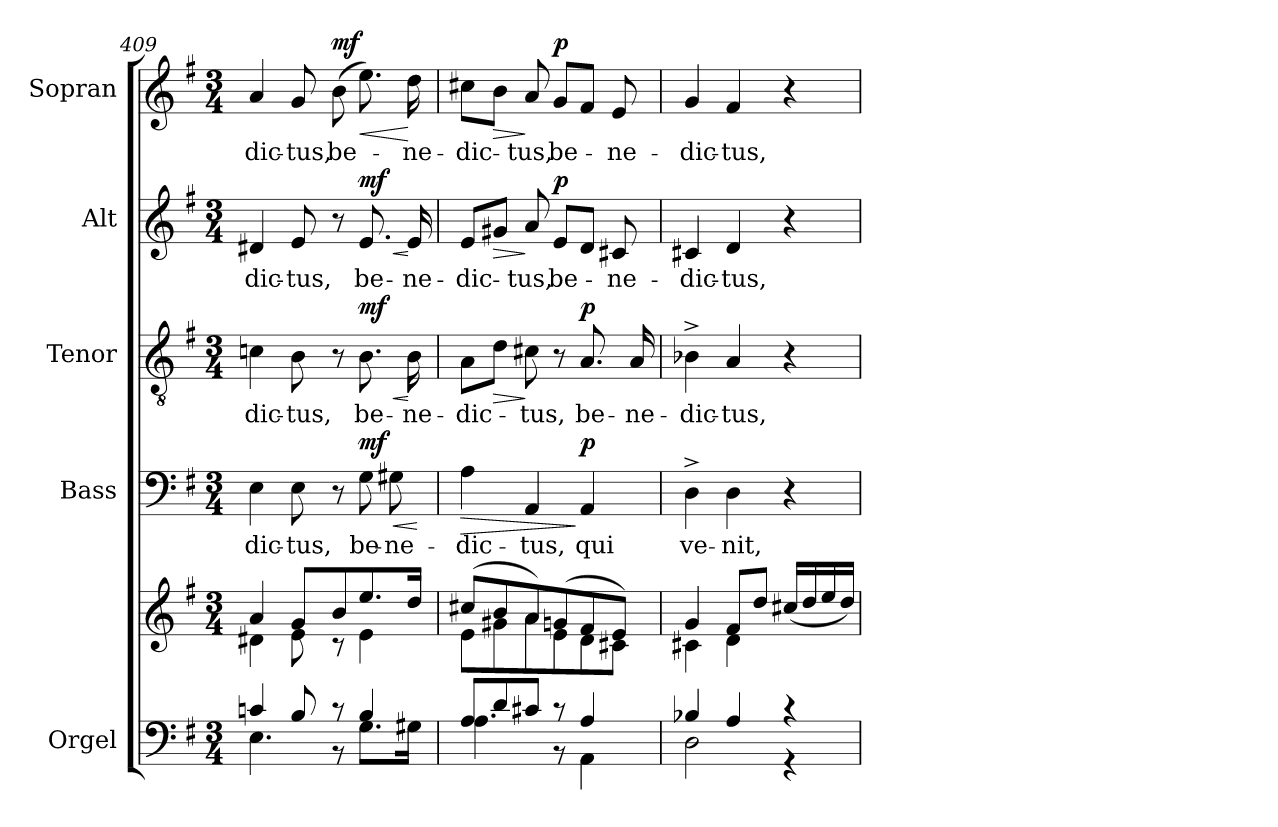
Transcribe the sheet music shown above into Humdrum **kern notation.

**kern	**kern	**kern	**text	**dynam	**kern	**text	**dynam	**kern	**text	**dynam	**kern	**text	**dynam
*part5	*part5	*part4	*part4	*part4	*part3	*part3	*part3	*part2	*part2	*part2	*part1	*part1	*part1
*staff6	*staff5	*staff4	*staff4	*staff4	*staff3	*staff3	*staff3	*staff2	*staff2	*staff2	*staff1	*staff1	*staff1
*I"Orgel	*	*I"Bass	*	*	*I"Tenor	*	*	*I"Alt	*	*	*I"Sopran	*	*
*I'Org.	*	*I'B.	*	*	*I'T.	*	*	*I'A.	*	*	*I'S.	*	*
*clefF4	*clefG2	*clefF4	*	*	*clefGv2	*	*	*clefG2	*	*	*clefG2	*	*
*k[f#]	*k[f#]	*k[f#]	*	*	*k[f#]	*	*	*k[f#]	*	*	*k[f#]	*	*
*G:	*G:	*G:	*	*	*G:	*	*	*G:	*	*	*G:	*	*
*M3/4	*M3/4	*M3/4	*	*	*M3/4	*	*	*M3/4	*	*	*M3/4	*	*
=409	=409	=409	=409	=409	=409	=409	=409	=409	=409	=409	=409	=409	=409
*^	*^	*	*	*	*	*	*	*	*	*	*	*	*
!	!	!	!	!	!LO:LY:b	!	!	!LO:LY:b	!	!	!LO:LY:b	!	!	!LO:LY:b	!
4cn/	4.E\	4a/	4d#X\	4E\	-dic-	.	4cn\	-dic-	.	4d#X/	-dic-	.	4a/	-dic-	.
!	!	!	!	!	!LO:LY:b	!	!	!LO:LY:b	!	!	!LO:LY:b	!	!	!LO:LY:b	!
8B/	.	8g/L	8e\	8E\	-tus,	.	8B\	-tus,	.	8e/	-tus,	.	8g/	-tus,	.
!	!	!	!	!	!	!	!	!	!	!	!	!	!	!LO:LY:b	!LO:DY:a
8r	8r	8b/	8rc	8r	.	.	8r	.	.	8r	.	.	(>8b\	be-	mf
!	!	!	!	!	!LO:LY:b	!LO:HP:b	!	!LO:LY:b	!LO:HP:b	!	!LO:LY:b	!LO:HP:b	!	!	!LO:HP:b
!	!	!	!	!	!	!LO:DY:n=1:a	!	!	!LO:DY:n=1:a	!	!	!LO:DY:n=1:a	!	!	!
4B/	8.G\L	8.ee/	4e\	8G\	be-	< mf	8.B\	be-	< mf	8.e/	be-	< mf	8.ee\)	.	<
!	!	!	!	!	!LO:LY:b	!	!	!	!	!	!	!	!	!	!
.	.	.	.	8G#X\	-ne-	.	.	.	.	.	.	.	.	.	.
!	!	!	!	!	!	!	!	!LO:LY:b	!	!	!LO:LY:b	!	!	!LO:LY:b	!
.	16G#X\Jk	16dd/Jk	.	.	.	.	16B\	-ne-	[	16e/	-ne-	[	16dd\	-ne-	[
*v	*v	*	*	*	*	*	*	*	*	*	*	*	*	*	*
*	*v	*v	*	*	*	*	*	*	*	*	*	*	*	*
.	.	.	.	[	.	.	.	.	.	.	.	.	.
=410	=410	=410	=410	=410	=410	=410	=410	=410	=410	=410	=410	=410	=410
*^	*^	*	*	*	*	*	*	*	*	*	*	*	*
!	!	!	!	!	!LO:LY:b	!LO:HP:b	!	!LO:LY:b	!	!	!LO:LY:b	!	!	!LO:LY:b	!
8A/L	4.A\	(>8cc#X/L	8e\L	4A\	-dic-	>	8A\L	-dic-	.	8e/L	-dic-	.	8cc#X\L	-dic-	.
!	!	!	!	!	!	!	!	!	!LO:HP:b	!	!	!LO:HP:b	!	!	!LO:HP:b
8d/	.	8b/	8g#X\	.	.	.	8d\J	.	>	8g#X/J	.	>	8b\J	.	>
!	!	!	!	!	!LO:LY:b	!	!	!LO:LY:b	!	!	!LO:LY:b	!	!	!LO:LY:b	!
8c#X/J	.	8a/)	8a\	4AA/	-tus,	.	8c#X\	-tus,	]	8a/	-tus,	]	8a/	-tus,	]
!	!	!	!	!	!	!	!	!	!	!	!LO:LY:b	!LO:DY:a	!	!LO:LY:b	!LO:DY:a
8r	8r	(>8gn/	8e\	.	.	.	8r	.	.	8e/L	be-	p	8g/L	be-	p
!	!	!	!	!	!LO:LY:b	!LO:DY:n=1:a	!	!LO:LY:b	!LO:DY:a	!	!	!	!	!	!
4A/	4AA\	8f#/	8d\	4AA/	qui	] p	8.A/	be-	p	8d/J	.	.	8f#/J	.	.
!	!	!	!	!	!	!	!	!	!	!	!LO:LY:b	!	!	!LO:LY:b	!
.	.	8e/J)	8c#X\J	.	.	.	.	.	.	8c#X/	-ne-	.	8e/	-ne-	.
!	!	!	!	!	!	!	!	!LO:LY:b	!	!	!	!	!	!	!
.	.	.	.	.	.	.	16A/	-ne-	.	.	.	.	.	.	.
!!LO:LB:g=z
=411	=411	=411	=411	=411	=411	=411	=411	=411	=411	=411	=411	=411	=411	=411	=411
!	!	!	!	!	!LO:LY:b	!	!	!LO:LY:b	!	!	!LO:LY:b	!	!	!LO:LY:b	!
4B-X/	2D\	4g/	4c#X\	4D^>\	ve-	.	4B-X^>\	-dic-	.	4c#X/	-dic-	.	4g/	-dic-	.
!	!	!	!	!	!LO:LY:b	!	!	!LO:LY:b	!	!	!LO:LY:b	!	!	!LO:LY:b	!
4A/	.	8f#/L	4d\	4D\	-nit,	.	4A/	-tus,	.	4d/	-tus,	.	4f#/	-tus,	.
.	.	8dd/J	.	.	.	.	.	.	.	.	.	.	.	.	.
4r	4r	(<16cc#X/LL	4ryy	4r	.	.	4r	.	.	4r	.	.	4r	.	.
.	.	16dd/	.	.	.	.	.	.	.	.	.	.	.	.	.
.	.	16ee/	.	.	.	.	.	.	.	.	.	.	.	.	.
.	.	16dd/JJ)	.	.	.	.	.	.	.	.	.	.	.	.	.
*v	*v	*	*	*	*	*	*	*	*	*	*	*	*	*	*
*	*v	*v	*	*	*	*	*	*	*	*	*	*	*	*
=	=	=	=	=	=	=	=	=	=	=	=	=	=
*-	*-	*-	*-	*-	*-	*-	*-	*-	*-	*-	*-	*-	*-
